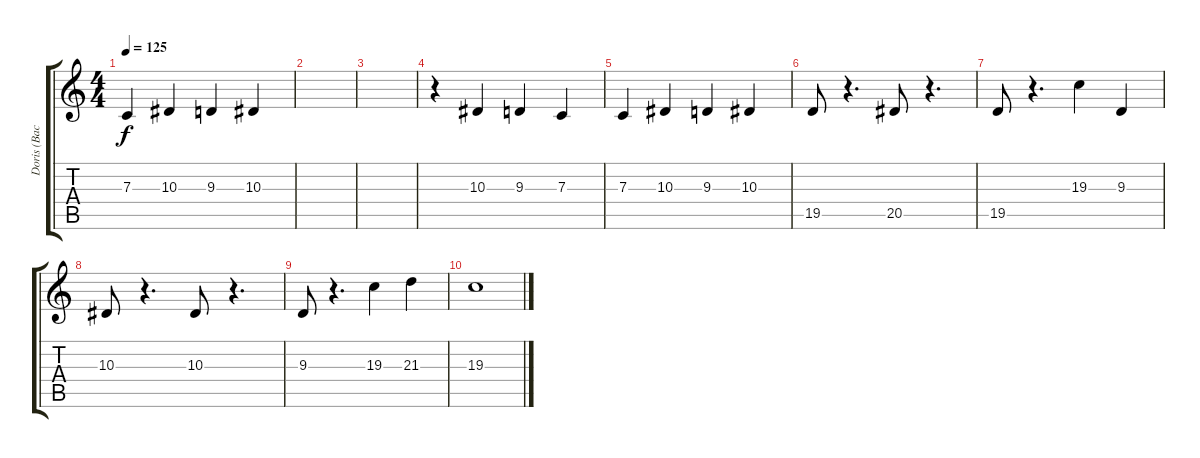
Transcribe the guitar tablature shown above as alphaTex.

\track ("Doris (Backing Vokal 2) " "Doris (Bac") {instrument choiraahs}
\staff {score tabs}
\tuning (D4 A3 F3 C3 G2 C2) {hide}
\ts (4 4)
\tempo 125
\clef g2
\ks c
7.3.4{dy f} 10.3.4 9.3.4 10.3.4 |
|
|
r.4 10.3.4 9.3.4 7.3.4 |
7.3.4 10.3.4 9.3.4 10.3.4 |
19.5.8 r.4{d} 20.5.8 r.4{d} |
19.5.8 r.4{d} 19.3.4 9.3.4 |
10.3.8 r.4{d} 10.3.8 r.4{d} |
9.3.8 r.4{d} 19.3.4 21.3.4 |
19.3.1
